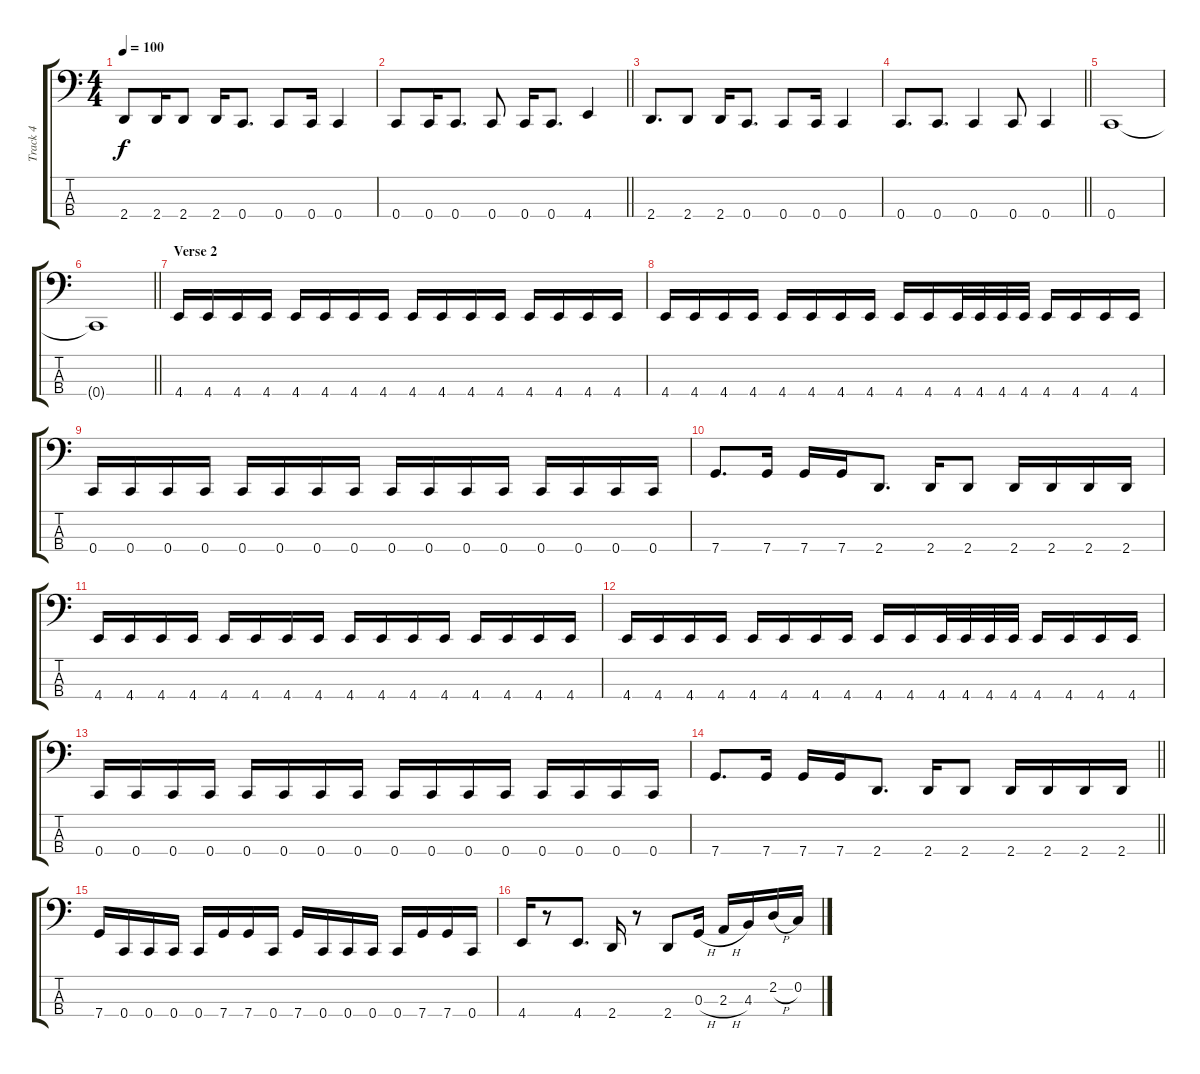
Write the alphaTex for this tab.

\track ("Track 4" "Track 4") {instrument electricbasspick}
\staff {score tabs}
\tuning (F2 C2 G1 C1) {hide}
\ts (4 4)
\tempo 100
\clef f4
\ks c
2.4.8{dy f} 2.4.16 2.4.8 2.4.16 0.4.8{d} 0.4.8 0.4.16 0.4.4 |
\barLineRight lightlight
0.4.8 0.4.16 0.4.8{d} 0.4.8 0.4.16 0.4.8{d} 4.4.4 |
2.4.8{d} 2.4.8 2.4.16 0.4.8{d} 0.4.8 0.4.16 0.4.4 |
\barLineRight lightlight
0.4.8{d} 0.4.8{d} 0.4.4 0.4.8 0.4.4 |
0.4.1 |
\barLineRight lightlight
0.4{t}.1 |
\section ("" "Verse 2")
4.4.16 4.4.16 4.4.16 4.4.16 4.4.16 4.4.16 4.4.16 4.4.16 4.4.16 4.4.16 4.4.16 4.4.16 4.4.16 4.4.16 4.4.16 4.4.16 |
4.4.16 4.4.16 4.4.16 4.4.16 4.4.16 4.4.16 4.4.16 4.4.16 4.4.16 4.4.16 4.4.32 4.4.32 4.4.32 4.4.32 4.4.16 4.4.16 4.4.16 4.4.16 |
0.4.16 0.4.16 0.4.16 0.4.16 0.4.16 0.4.16 0.4.16 0.4.16 0.4.16 0.4.16 0.4.16 0.4.16 0.4.16 0.4.16 0.4.16 0.4.16 |
7.4.8{d} 7.4.16 7.4.16 7.4.16 2.4.8{d} 2.4.16 2.4.8 2.4.16 2.4.16 2.4.16 2.4.16 |
4.4.16 4.4.16 4.4.16 4.4.16 4.4.16 4.4.16 4.4.16 4.4.16 4.4.16 4.4.16 4.4.16 4.4.16 4.4.16 4.4.16 4.4.16 4.4.16 |
4.4.16 4.4.16 4.4.16 4.4.16 4.4.16 4.4.16 4.4.16 4.4.16 4.4.16 4.4.16 4.4.32 4.4.32 4.4.32 4.4.32 4.4.16 4.4.16 4.4.16 4.4.16 |
0.4.16 0.4.16 0.4.16 0.4.16 0.4.16 0.4.16 0.4.16 0.4.16 0.4.16 0.4.16 0.4.16 0.4.16 0.4.16 0.4.16 0.4.16 0.4.16 |
\barLineRight lightlight
7.4.8{d} 7.4.16 7.4.16 7.4.16 2.4.8{d} 2.4.16 2.4.8 2.4.16 2.4.16 2.4.16 2.4.16 |
7.4.16 0.4.16 0.4.16 0.4.16 0.4.16 7.4.16 7.4.16 0.4.16 7.4.16 0.4.16 0.4.16 0.4.16 0.4.16 7.4.16 7.4.16 0.4.16 |
4.4.16 r.8 4.4.8{d} 2.4.16 r.8 2.4.8 0.3{h}.16 2.3{h}.16 4.3.16 2.2{h}.16 0.2.16
